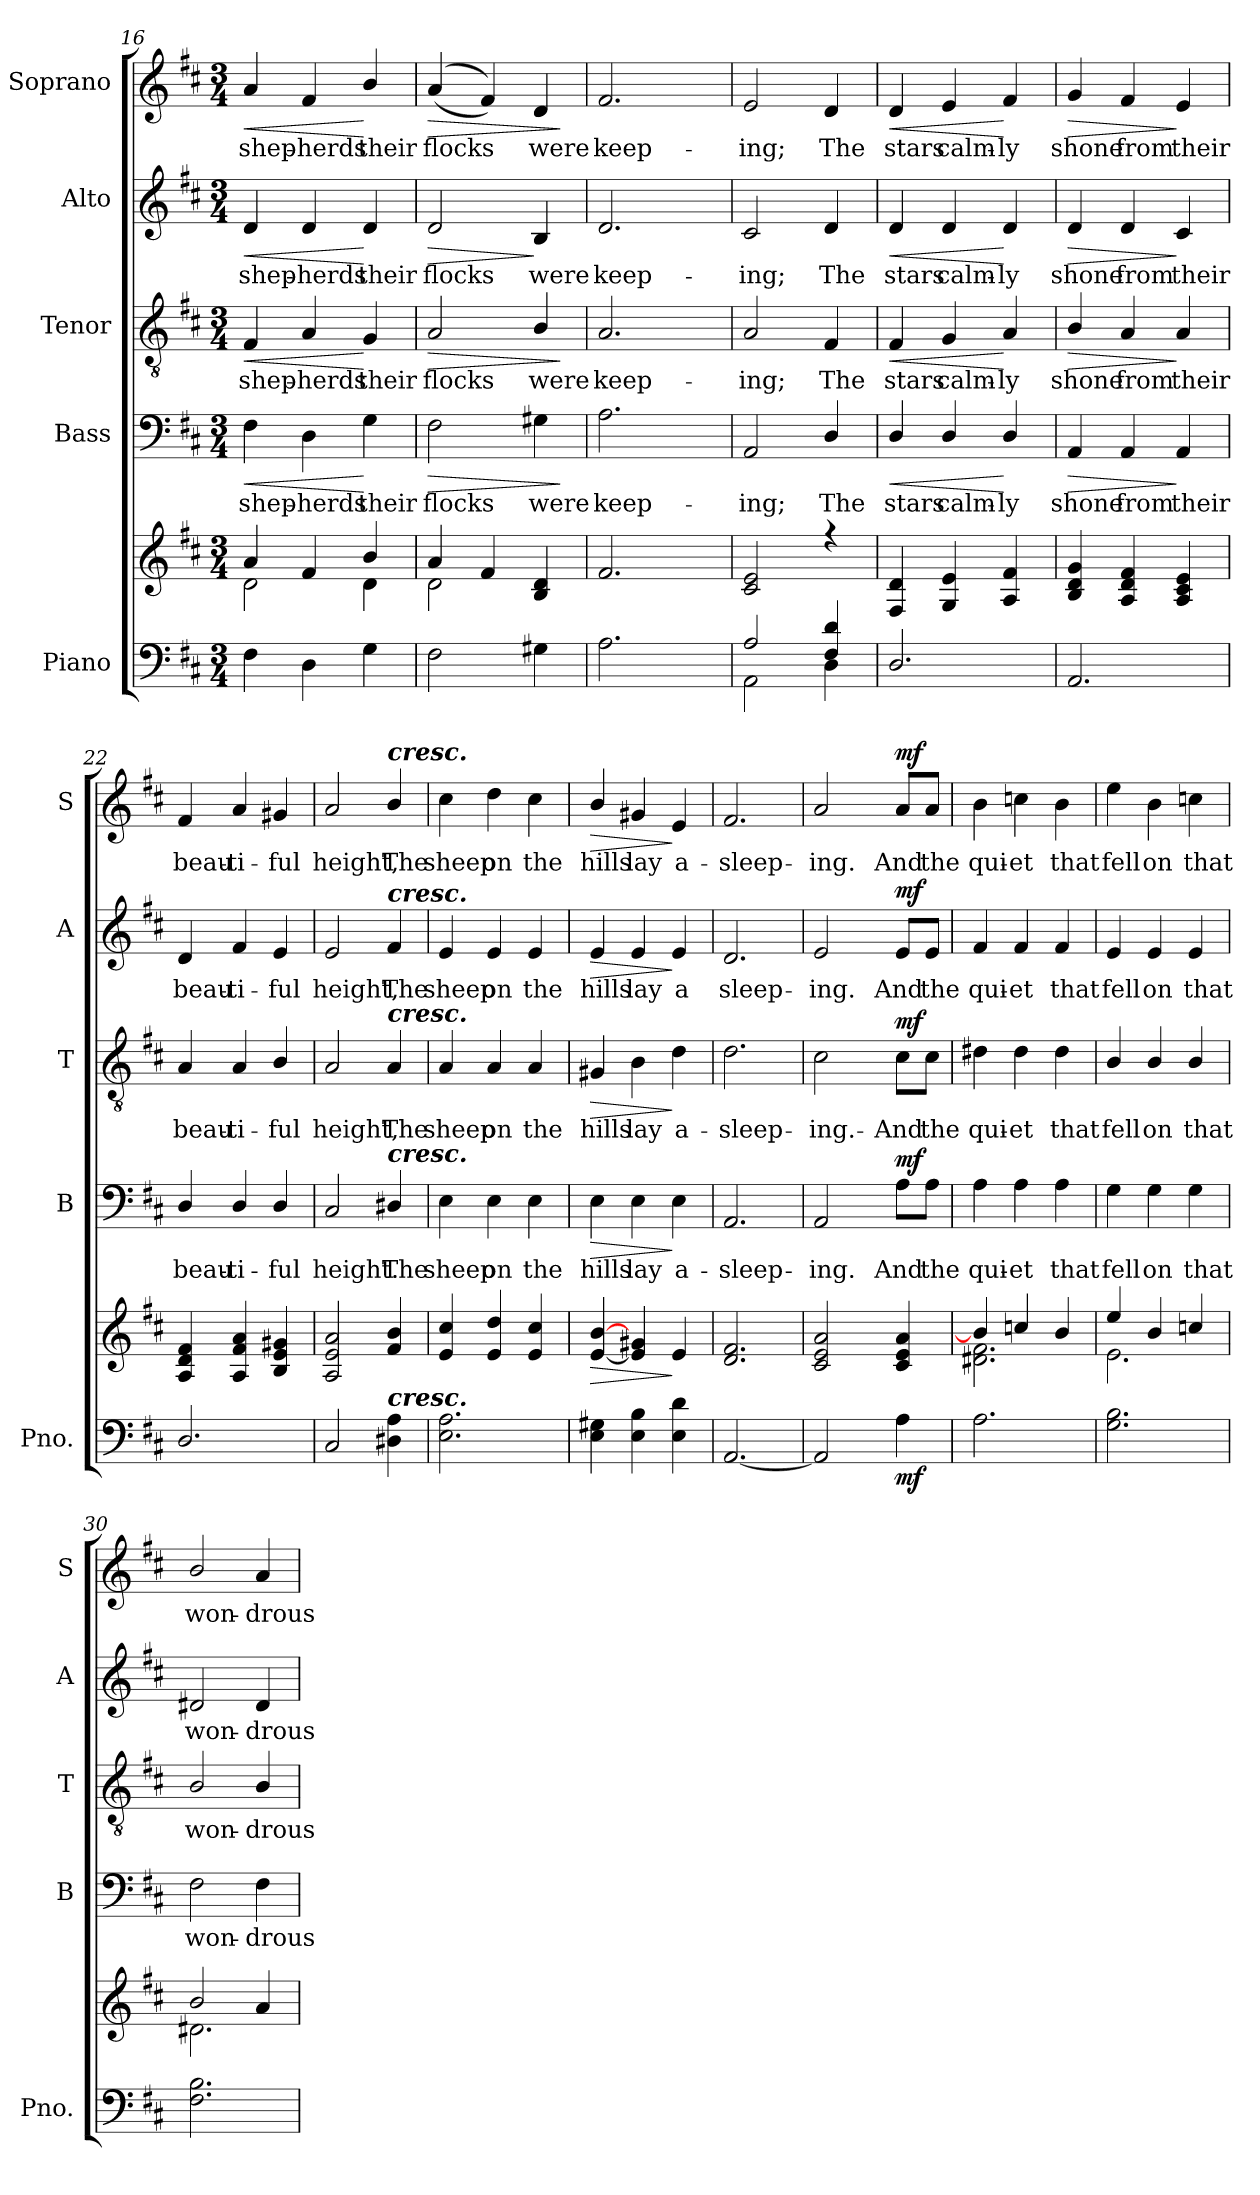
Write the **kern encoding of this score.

**kern	**kern	**dynam	**kern	**text	**dynam	**kern	**text	**dynam	**kern	**text	**dynam	**kern	**text	**dynam
*part5	*part5	*part5	*part4	*part4	*part4	*part3	*part3	*part3	*part2	*part2	*part2	*part1	*part1	*part1
*staff6	*staff5	*staff5/6	*staff4	*staff4	*staff4	*staff3	*staff3	*staff3	*staff2	*staff2	*staff2	*staff1	*staff1	*staff1
*I"Piano	*	*	*I"Bass	*	*	*I"Tenor	*	*	*I"Alto	*	*	*I"Soprano	*	*
*I'Pno.	*	*	*I'B	*	*	*I'T	*	*	*I'A	*	*	*I'S	*	*
*clefF4	*clefG2	*	*clefF4	*	*	*clefGv2	*	*	*clefG2	*	*	*clefG2	*	*
*k[f#c#]	*k[f#c#]	*	*k[f#c#]	*	*	*k[f#c#]	*	*	*k[f#c#]	*	*	*k[f#c#]	*	*
*D:	*D:	*	*D:	*	*	*D:	*	*	*D:	*	*	*D:	*	*
*M3/4	*M3/4	*	*M3/4	*	*	*M3/4	*	*	*M3/4	*	*	*M3/4	*	*
=16	=16	=16	=16	=16	=16	=16	=16	=16	=16	=16	=16	=16	=16	=16
*^	*^	*	*	*	*	*	*	*	*	*	*	*	*	*
!	!	!	!	!	!	!LO:LY:b	!LO:HP:b	!	!LO:LY:b	!LO:HP:b	!	!LO:LY:b	!LO:HP:b	!	!LO:LY:b	!LO:HP:b
4F#\	4ryy	4a/	2d\	.	4F#\	shep-	<	4F#/	shep-	<	4d/	shep-	<	4a/	shep-	<
!	!	!	!	!	!	!LO:LY:b	!	!	!LO:LY:b	!	!	!LO:LY:b	!	!	!LO:LY:b	!
4D\	4ryy	4f#/	.	.	4D\	-herds	.	4A/	-herds	.	4d/	-herds	.	4f#/	-herds	.
!	!	!	!	!	!	!LO:LY:b	!	!	!LO:LY:b	!	!	!LO:LY:b	!	!	!LO:LY:b	!
4G\	4ryy	4b/	4d\	.	4G\	their	[	4G/	their	[	4d/	their	[	4b/	their	[
=17	=17	=17	=17	=17	=17	=17	=17	=17	=17	=17	=17	=17	=17	=17	=17	=17
!	!	!	!	!	!	!LO:LY:b	!LO:HP:b	!	!LO:LY:b	!LO:HP:b	!	!LO:LY:b	!LO:HP:b	!	!LO:LY:b	!LO:HP:b
2F#\	4ryy	4a/	2d\	.	2F#\	flocks	>	2A/	flocks	>	2d/	flocks	>	(<(<4a/	flocks	>
.	2ryy	4f#/	.	.	.	.	.	.	.	.	.	.	.	4f#/))	.	.
!	!	!	!	!	!	!LO:LY:b	!	!	!LO:LY:b	!	!	!LO:LY:b	!	!	!LO:LY:b	!
4G#X\	.	4B/ 4d/	4ryy	.	4G#X\	were	.	4B/	were	.	4B/	were	]	4d/	were	.
*v	*v	*	*	*	*	*	*	*	*	*	*	*	*	*	*	*
*	*v	*v	*	*	*	*	*	*	*	*	*	*	*	*	*
.	.	.	.	.	]	.	.	]	.	.	.	.	.	]
=18	=18	=18	=18	=18	=18	=18	=18	=18	=18	=18	=18	=18	=18	=18
*^	*^	*	*	*	*	*	*	*	*	*	*	*	*	*
!	!	!	!	!	!	!LO:LY:b	!	!	!LO:LY:b	!	!	!LO:LY:b	!	!	!LO:LY:b	!
2.A\	2ryy	2.f#/	2.ryy	.	2.A\	keep-	.	2.A/	keep-	.	2.d/	keep-	.	2.f#/	keep-	.
.	4ryy	.	.	.	.	.	.	.	.	.	.	.	.	.	.	.
=19	=19	=19	=19	=19	=19	=19	=19	=19	=19	=19	=19	=19	=19	=19	=19	=19
!	!	!	!	!	!	!LO:LY:b	!	!	!LO:LY:b	!	!	!LO:LY:b	!	!	!LO:LY:b	!
2A/	2AA\	2c#/ 2e/	2.ryy	.	2AA/	-ing;	.	2A/	-ing;	.	2c#/	-ing;	.	2e/	-ing;	.
!	!	!	!	!	!	!LO:LY:b	!	!	!LO:LY:b	!	!	!LO:LY:b	!	!	!LO:LY:b	!
4F#/ 4d/	4D\	4r	.	.	4D/	The	.	4F#/	The	.	4d/	The	.	4d/	The	.
*	*	*v	*v	*	*	*	*	*	*	*	*	*	*	*	*	*
!!LO:LB:g=z
=20	=20	=20	=20	=20	=20	=20	=20	=20	=20	=20	=20	=20	=20	=20	=20
!	!	!	!	!	!LO:LY:b	!LO:HP:b	!	!LO:LY:b	!LO:HP:b	!	!LO:LY:b	!LO:HP:b	!	!LO:LY:b	!LO:HP:b
*v	*v	*	*	*	*	*	*	*	*	*	*	*	*	*	*
2.D/	4F#/ 4d/	.	4D/	stars	<	4F#/	stars	<	4d/	stars	<	4d/	stars	<
!	!	!	!	!LO:LY:b	!	!	!LO:LY:b	!	!	!LO:LY:b	!	!	!LO:LY:b	!
.	4G/ 4e/	.	4D/	calm-	.	4G/	calm-	.	4d/	calm-	.	4e/	calm-	.
!	!	!	!	!LO:LY:b	!	!	!LO:LY:b	!	!	!LO:LY:b	!	!	!LO:LY:b	!
.	4A/ 4f#/	.	4D/	-ly	[	4A/	-ly	[	4d/	-ly	[	4f#/	-ly	[
=21	=21	=21	=21	=21	=21	=21	=21	=21	=21	=21	=21	=21	=21	=21
!	!	!	!	!LO:LY:b	!LO:HP:b	!	!LO:LY:b	!LO:HP:b	!	!LO:LY:b	!LO:HP:b	!	!LO:LY:b	!LO:HP:b
2.AA/	4B/ 4d/ 4g/	.	4AA/	shone	>	4B/	shone	>	4d/	shone	>	4g/	shone	>
!	!	!	!	!LO:LY:b	!	!	!LO:LY:b	!	!	!LO:LY:b	!	!	!LO:LY:b	!
.	4A/ 4d/ 4f#/	.	4AA/	from	.	4A/	from	.	4d/	from	.	4f#/	from	.
!	!	!	!	!LO:LY:b	!	!	!LO:LY:b	!	!	!LO:LY:b	!	!	!LO:LY:b	!
.	4A/ 4c#/ 4e/	.	4AA/	their	]	4A/	their	]	4c#/	their	]	4e/	their	]
=22	=22	=22	=22	=22	=22	=22	=22	=22	=22	=22	=22	=22	=22	=22
!	!	!	!	!LO:LY:b	!	!	!LO:LY:b	!	!	!LO:LY:b	!	!	!LO:LY:b	!
2.D/	4A/ 4d/ 4f#/	.	4D/	beau-	.	4A/	beau-	.	4d/	beau-	.	4f#/	beau-	.
!	!	!	!	!LO:LY:b	!	!	!LO:LY:b	!	!	!LO:LY:b	!	!	!LO:LY:b	!
.	4A/ 4f#/ 4a/	.	4D/	-ti-	.	4A/	-ti-	.	4f#/	-ti-	.	4a/	-ti-	.
!	!	!	!	!LO:LY:b	!	!	!LO:LY:b	!	!	!LO:LY:b	!	!	!LO:LY:b	!
.	4B/ 4e/ 4g#X/	.	4D/	-ful	.	4B/	-ful	.	4e/	-ful	.	4g#X/	-ful	.
=23	=23	=23	=23	=23	=23	=23	=23	=23	=23	=23	=23	=23	=23	=23
!	!	!	!	!LO:LY:b	!	!	!LO:LY:b	!	!	!LO:LY:b	!	!	!LO:LY:b	!
2C#/	2A/ 2e/ 2a/	.	2C#/	height.	.	2A/	height,	.	2e/	height,	.	2a/	height,	.
!	!	!	!	!	!	!	!	!	!	!	!	!LO:TX:a:Bi:t=cresc.	!	!
!	!	!	!	!	!	!	!	!	!LO:TX:a:Bi:t=cresc.	!	!	!	!	!
!	!	!	!	!	!	!LO:TX:a:Bi:t=cresc.	!	!	!	!	!	!	!	!
!	!	!	!LO:TX:a:Bi:t=cresc.	!	!	!	!	!	!	!	!	!	!	!
!LO:TX:a:Bi:t=cresc.	!	!	!	!	!	!	!	!	!	!	!	!	!	!
!	!	!	!	!LO:LY:b	!	!	!LO:LY:b	!	!	!LO:LY:b	!	!	!LO:LY:b	!
4D#X\ 4A\	4f#/ 4b/	.	4D#X/	The	.	4A/	The	.	4f#/	The	.	4b/	The	.
=24	=24	=24	=24	=24	=24	=24	=24	=24	=24	=24	=24	=24	=24	=24
!	!	!	!	!LO:LY:b	!	!	!LO:LY:b	!	!	!LO:LY:b	!	!	!LO:LY:b	!
2.E\ 2.A\	4e/ 4cc#/	.	4E\	sheep	.	4A/	sheep	.	4e/	sheep	.	4cc#\	sheep	.
!	!	!	!	!LO:LY:b	!	!	!LO:LY:b	!	!	!LO:LY:b	!	!	!LO:LY:b	!
.	4e/ 4dd/	.	4E\	on	.	4A/	on	.	4e/	on	.	4dd\	on	.
!	!	!	!	!LO:LY:b	!	!	!LO:LY:b	!	!	!LO:LY:b	!	!	!LO:LY:b	!
.	4e/ 4cc#/	.	4E\	the	.	4A/	the	.	4e/	the	.	4cc#\	the	.
=25	=25	=25	=25	=25	=25	=25	=25	=25	=25	=25	=25	=25	=25	=25
!	!	!LO:HP:b	!	!LO:LY:b	!LO:HP:b	!	!LO:LY:b	!LO:HP:b	!	!LO:LY:b	!LO:HP:b	!	!LO:LY:b	!LO:HP:b
4E\ 4G#X\	[4e/ [4b/	>	4E\	hills	>	4G#X/	hills	>	4e/	hills	>	4b/	hills	>
!	!	!	!	!LO:LY:b	!	!	!LO:LY:b	!	!	!LO:LY:b	!	!	!LO:LY:b	!
4E\ 4B\	4e/] 4g#X/	.	4E\	lay	.	4B\	lay	.	4e/	lay	.	4g#X/	lay	.
!	!	!	!	!LO:LY:b	!	!	!LO:LY:b	!	!	!LO:LY:b	!	!	!LO:LY:b	!
4E\ 4d\	4e/	]	4E\	a-	]	4d\	a-	]	4e/	a	]	4e/	a-	]
=26	=26	=26	=26	=26	=26	=26	=26	=26	=26	=26	=26	=26	=26	=26
!	!	!	!	!LO:LY:b	!	!	!LO:LY:b	!	!	!LO:LY:b	!	!	!LO:LY:b	!
[2.AA/	2.d/ 2.f#/	.	2.AA/	-sleep-	.	2.d\	-sleep-	.	2.d/	sleep-	.	2.f#/	-sleep-	.
!!LO:PB:g=z
=27	=27	=27	=27	=27	=27	=27	=27	=27	=27	=27	=27	=27	=27	=27
*	*^	*	*	*	*	*	*	*	*	*	*	*	*	*
!	!	!	!	!	!LO:LY:b	!	!	!LO:LY:b	!	!	!LO:LY:b	!	!	!LO:LY:b	!
2AA/]	2c#/ 2e/ 2a/	4ryy	.	2AA/	-ing.	.	2c#\	-ing.-	.	2e/	-ing.	.	2a/	-ing.	.
.	.	2ryy	.	.	.	.	.	.	.	.	.	.	.	.	.
!	!	!	!LO:DY:b=2	!	!LO:LY:b	!LO:DY:b	!	!LO:LY:b	!LO:DY:b	!	!LO:LY:b	!LO:DY:b	!	!LO:LY:b	!LO:DY:b
4A\	4c#/ 4e/ 4a/	.	mf	8A\L	And	mf	8c#\L	-And	mf	8e/L	And	mf	8a/L	And	mf
!	!	!	!	!	!LO:LY:b	!	!	!LO:LY:b	!	!	!LO:LY:b	!	!	!LO:LY:b	!
.	.	.	.	8A\J	the	.	8c#\J	the	.	8e/J	the	.	8a/J	the	.
=28	=28	=28	=28	=28	=28	=28	=28	=28	=28	=28	=28	=28	=28	=28	=28
!	!	!	!	!	!LO:LY:b	!	!	!LO:LY:b	!	!	!LO:LY:b	!	!	!LO:LY:b	!
2.A\	4b/]	2.d#X\ 2.f#\	.	4A\	qui-	.	4d#X\	qui-	.	4f#/	qui-	.	4b\	qui-	.
!	!	!	!	!	!LO:LY:b	!	!	!LO:LY:b	!	!	!LO:LY:b	!	!	!LO:LY:b	!
.	4ccn/	.	.	4A\	-et	.	4d#\	-et	.	4f#/	-et	.	4ccn\	-et	.
!	!	!	!	!	!LO:LY:b	!	!	!LO:LY:b	!	!	!LO:LY:b	!	!	!LO:LY:b	!
.	4b/	.	.	4A\	that	.	4d#\	that	.	4f#/	that	.	4b\	that	.
=29	=29	=29	=29	=29	=29	=29	=29	=29	=29	=29	=29	=29	=29	=29	=29
!	!	!	!	!	!LO:LY:b	!	!	!LO:LY:b	!	!	!LO:LY:b	!	!	!LO:LY:b	!
2.G\ 2.B\	4ee/	2.e\	.	4G\	fell	.	4B/	fell	.	4e/	fell	.	4ee\	fell	.
!	!	!	!	!	!LO:LY:b	!	!	!LO:LY:b	!	!	!LO:LY:b	!	!	!LO:LY:b	!
.	4b/	.	.	4G\	on	.	4B/	on	.	4e/	on	.	4b\	on	.
!	!	!	!	!	!LO:LY:b	!	!	!LO:LY:b	!	!	!LO:LY:b	!	!	!LO:LY:b	!
.	4ccn/	.	.	4G\	that	.	4B/	that	.	4e/	that	.	4ccn\	that	.
=30	=30	=30	=30	=30	=30	=30	=30	=30	=30	=30	=30	=30	=30	=30	=30
!	!	!	!	!	!LO:LY:b	!	!	!LO:LY:b	!	!	!LO:LY:b	!	!	!LO:LY:b	!
2.F#\ 2.B\	2b/	2.d#X\	.	2F#\	won-	.	2B/	won-	.	2d#X/	won-	.	2b/	won-	.
!	!	!	!	!	!LO:LY:b	!	!	!LO:LY:b	!	!	!LO:LY:b	!	!	!LO:LY:b	!
.	4a/	.	.	4F#\	-drous	.	4B/	-drous	.	4d#/	-drous	.	4a/	-drous	.
*	*v	*v	*	*	*	*	*	*	*	*	*	*	*	*	*
=	=	=	=	=	=	=	=	=	=	=	=	=	=	=
*-	*-	*-	*-	*-	*-	*-	*-	*-	*-	*-	*-	*-	*-	*-
